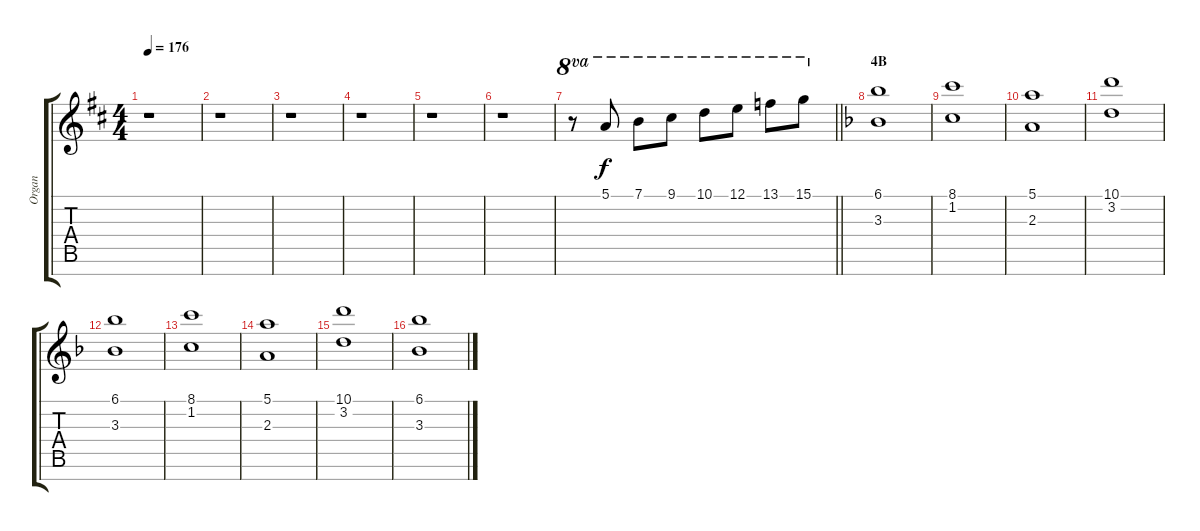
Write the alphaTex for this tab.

\track ("Organ" "Organ") {instrument rockorgan}
\staff {score tabs}
\tuning (E5 B4 G4 D4 A3 E3 B2) {hide}
\ts (4 4)
\tempo 176
\clef g2
\ks d
r.1{dy f} |
r.1 |
r.1 |
r.1 |
r.1 |
r.1 |
\barLineRight lightlight
r.8{ot 8va} 5.1.8{ot 8va} 7.1.8{ot 8va} 9.1.8{ot 8va} 10.1.8{ot 8va} 12.1.8{ot 8va} 13.1.8{ot 8va} 15.1.8{ot 8va} |
\section ("" "4B")
\ks f
(6.1 3.3).1 |
(8.1 1.2).1 |
(5.1 2.3).1 |
(10.1 3.2).1 |
(6.1 3.3).1 |
(8.1 1.2).1 |
(5.1 2.3).1 |
(10.1 3.2).1 |
(6.1 3.3).1
